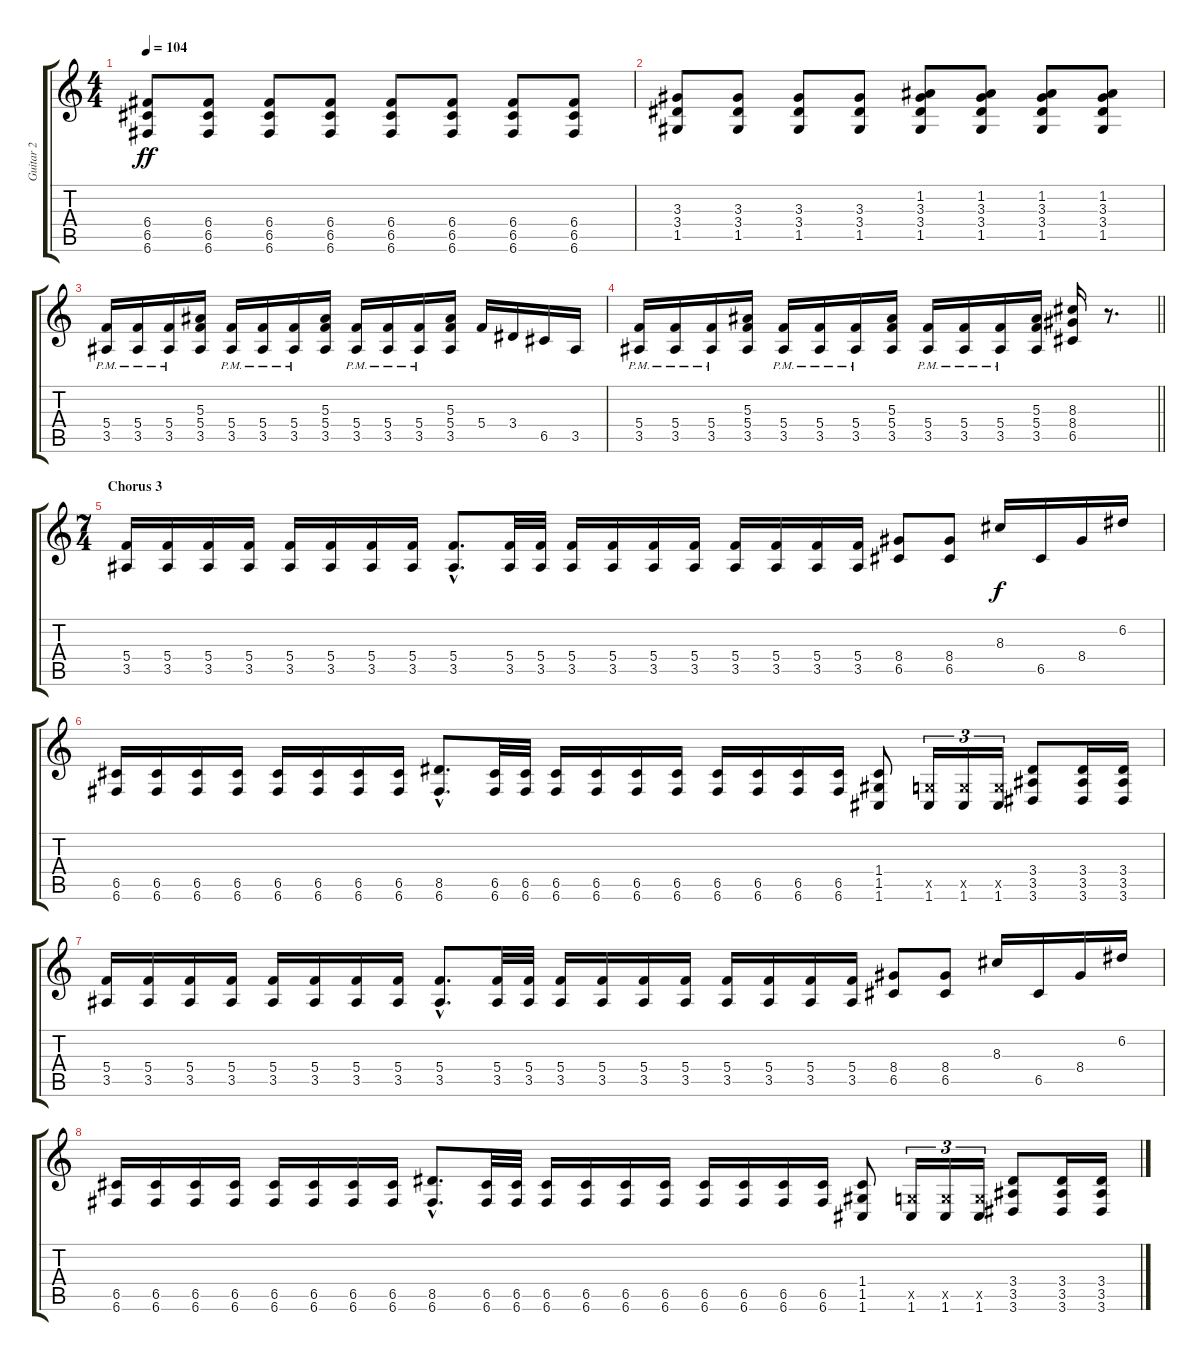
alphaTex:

\track ("Guitar 2" "Guitar 2") {instrument distortionguitar}
\staff {score tabs}
\tuning (D4 A3 F3 C3 G2 C2) {hide}
\ts (4 4)
\tempo 104
\clef g2
\ks c
(6.4 6.5 6.6).8{dy ff} (6.4 6.5 6.6).8 (6.4 6.5 6.6).8 (6.4 6.5 6.6).8 (6.4 6.5 6.6).8 (6.4 6.5 6.6).8 (6.4 6.5 6.6).8 (6.4 6.5 6.6).8 |
(3.3 3.4 1.5).8 (3.3 3.4 1.5).8 (3.3 3.4 1.5).8 (3.3 3.4 1.5).8 (1.2 3.3 3.4 1.5).8 (1.2 3.3 3.4 1.5).8 (1.2 3.3 3.4 1.5).8 (1.2 3.3 3.4 1.5).8 |
(5.4{pm} 3.5).16 (5.4{pm} 3.5).16 (5.4{pm} 3.5).16 (5.3 5.4 3.5).16 (5.4{pm} 3.5).16 (5.4{pm} 3.5).16 (5.4{pm} 3.5).16 (5.3 5.4 3.5).16 (5.4{pm} 3.5).16 (5.4{pm} 3.5).16 (5.4{pm} 3.5).16 (5.3 5.4 3.5).16 5.4.16 3.4.16 6.5.16 3.5.16 |
\barLineRight lightlight
(5.4{pm} 3.5).16 (5.4{pm} 3.5).16 (5.4{pm} 3.5).16 (5.3 5.4 3.5).16 (5.4{pm} 3.5).16 (5.4{pm} 3.5).16 (5.4{pm} 3.5).16 (5.3 5.4 3.5).16 (5.4{pm} 3.5).16 (5.4{pm} 3.5).16 (5.4{pm} 3.5).16 (5.3 5.4 3.5).16 (8.3 8.4 6.5).16 r.8{d} |
\ts (7 4)
\section ("" "Chorus 3")
(5.4 3.5).16 (5.4 3.5).16 (5.4 3.5).16 (5.4 3.5).16 (5.4 3.5).16 (5.4 3.5).16 (5.4 3.5).16 (5.4 3.5).16 (5.4{hac} 3.5{hac}).8{d} (5.4 3.5).32 (5.4 3.5).32 (5.4 3.5).16 (5.4 3.5).16 (5.4 3.5).16 (5.4 3.5).16 (5.4 3.5).16 (5.4 3.5).16 (5.4 3.5).16 (5.4 3.5).16 (8.4 6.5).8 (8.4 6.5).8 8.3.16{dy f balance 13} 6.5.16 8.4.16 6.2.16 |
(6.5 6.6).16 (6.5 6.6).16 (6.5 6.6).16 (6.5 6.6).16 (6.5 6.6).16 (6.5 6.6).16 (6.5 6.6).16 (6.5 6.6).16 (8.5{hac} 6.6{hac}).8{d} (6.5 6.6).32 (6.5 6.6).32 (6.5 6.6).16 (6.5 6.6).16 (6.5 6.6).16 (6.5 6.6).16 (6.5 6.6).16 (6.5 6.6).16 (6.5 6.6).16 (6.5 6.6).16 (1.4 1.5 1.6).8 (0.5{x} 1.6).16{tu (3 2)} (0.5{x} 1.6).16{tu (3 2)} (0.5{x} 1.6).16{tu (3 2)} (3.4 3.5 3.6).8 (3.4 3.5 3.6).16 (3.4 3.5 3.6).16 |
(5.4 3.5).16 (5.4 3.5).16 (5.4 3.5).16 (5.4 3.5).16 (5.4 3.5).16 (5.4 3.5).16 (5.4 3.5).16 (5.4 3.5).16 (5.4{hac} 3.5{hac}).8{d} (5.4 3.5).32 (5.4 3.5).32 (5.4 3.5).16 (5.4 3.5).16 (5.4 3.5).16 (5.4 3.5).16 (5.4 3.5).16 (5.4 3.5).16 (5.4 3.5).16 (5.4 3.5).16 (8.4 6.5).8 (8.4 6.5).8 8.3.16 6.5.16 8.4.16 6.2.16 |
(6.5 6.6).16 (6.5 6.6).16 (6.5 6.6).16 (6.5 6.6).16 (6.5 6.6).16 (6.5 6.6).16 (6.5 6.6).16 (6.5 6.6).16 (8.5{hac} 6.6{hac}).8{d} (6.5 6.6).32 (6.5 6.6).32 (6.5 6.6).16 (6.5 6.6).16 (6.5 6.6).16 (6.5 6.6).16 (6.5 6.6).16 (6.5 6.6).16 (6.5 6.6).16 (6.5 6.6).16 (1.4 1.5 1.6).8 (0.5{x} 1.6).16{tu (3 2)} (0.5{x} 1.6).16{tu (3 2)} (0.5{x} 1.6).16{tu (3 2)} (3.4 3.5 3.6).8 (3.4 3.5 3.6).16 (3.4 3.5 3.6).16
